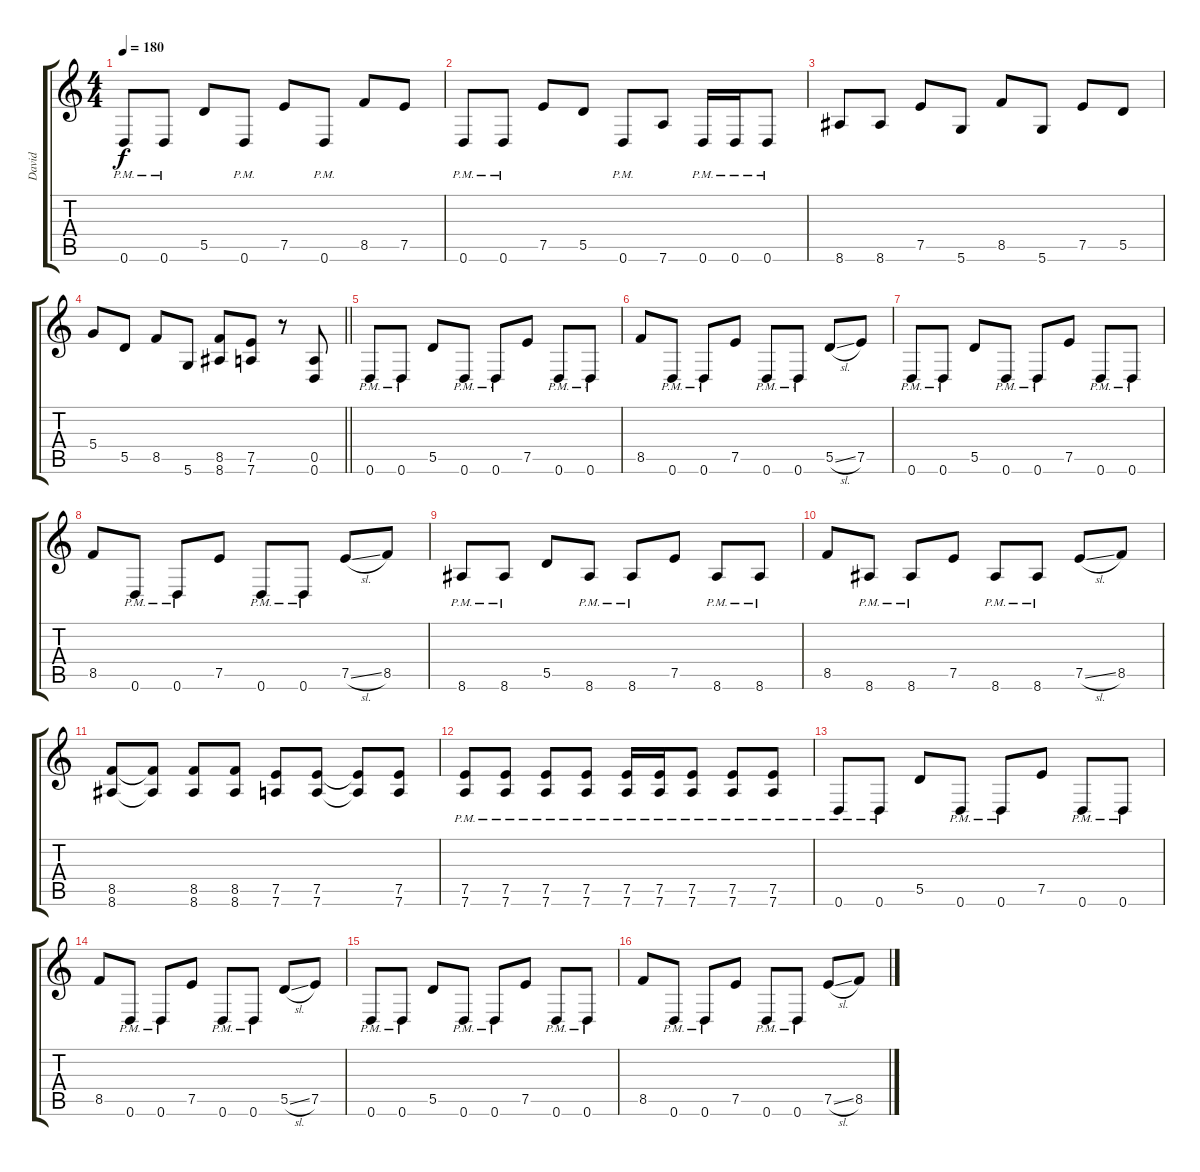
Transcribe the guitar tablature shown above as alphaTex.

\track ("David" "David") {instrument distortionguitar}
\staff {score tabs}
\tuning (E4 B3 G3 D3 A2 D2) {hide}
\ts (4 4)
\tempo 180
\clef g2
\ks c
0.6{pm}.8{dy f} 0.6{pm}.8 5.5.8 0.6{pm}.8 7.5.8 0.6{pm}.8 8.5.8 7.5.8 |
0.6{pm}.8 0.6{pm}.8 7.5.8 5.5.8 0.6{pm}.8 7.6.8 0.6{pm}.16 0.6{pm}.16 0.6{pm}.8 |
8.6.8 8.6.8 7.5.8 5.6.8 8.5.8 5.6.8 7.5.8 5.5.8 |
\barLineRight lightlight
5.4.8 5.5.8 8.5.8 5.6.8 (8.5 8.6).8 (7.5 7.6).8 r.8 (0.5 0.6).8 |
\section ("" "")
0.6{pm}.8 0.6{pm}.8 5.5.8 0.6{pm}.8 0.6{pm}.8 7.5.8 0.6{pm}.8 0.6{pm}.8 |
8.5.8 0.6{pm}.8 0.6{pm}.8 7.5.8 0.6{pm}.8 0.6{pm}.8 5.5{sl}.8 7.5.8 |
0.6{pm}.8 0.6{pm}.8 5.5.8 0.6{pm}.8 0.6{pm}.8 7.5.8 0.6{pm}.8 0.6{pm}.8 |
8.5.8 0.6{pm}.8 0.6{pm}.8 7.5.8 0.6{pm}.8 0.6{pm}.8 7.5{sl}.8 8.5.8 |
8.6{pm}.8 8.6{pm}.8 5.5.8 8.6{pm}.8 8.6{pm}.8 7.5.8 8.6{pm}.8 8.6{pm}.8 |
8.5.8 8.6{pm}.8 8.6{pm}.8 7.5.8 8.6{pm}.8 8.6{pm}.8 7.5{sl}.8 8.5.8 |
(8.5 8.6).8 (8.5{t} 8.6{t}).8 (8.5 8.6).8 (8.5 8.6).8 (7.5 7.6).8 (7.5 7.6).8 (7.5{t} 7.6{t}).8 (7.5 7.6).8 |
(7.5{pm} 7.6{pm}).8 (7.5{pm} 7.6{pm}).8 (7.5{pm} 7.6{pm}).8 (7.5{pm} 7.6{pm}).8 (7.5{pm} 7.6{pm}).16 (7.5{pm} 7.6{pm}).16 (7.5{pm} 7.6{pm}).8 (7.5{pm} 7.6{pm}).8 (7.5{pm} 7.6{pm}).8 |
0.6{pm}.8 0.6{pm}.8 5.5.8 0.6{pm}.8 0.6{pm}.8 7.5.8 0.6{pm}.8 0.6{pm}.8 |
8.5.8 0.6{pm}.8 0.6{pm}.8 7.5.8 0.6{pm}.8 0.6{pm}.8 5.5{sl}.8 7.5.8 |
0.6{pm}.8 0.6{pm}.8 5.5.8 0.6{pm}.8 0.6{pm}.8 7.5.8 0.6{pm}.8 0.6{pm}.8 |
8.5.8 0.6{pm}.8 0.6{pm}.8 7.5.8 0.6{pm}.8 0.6{pm}.8 7.5{sl}.8 8.5.8
